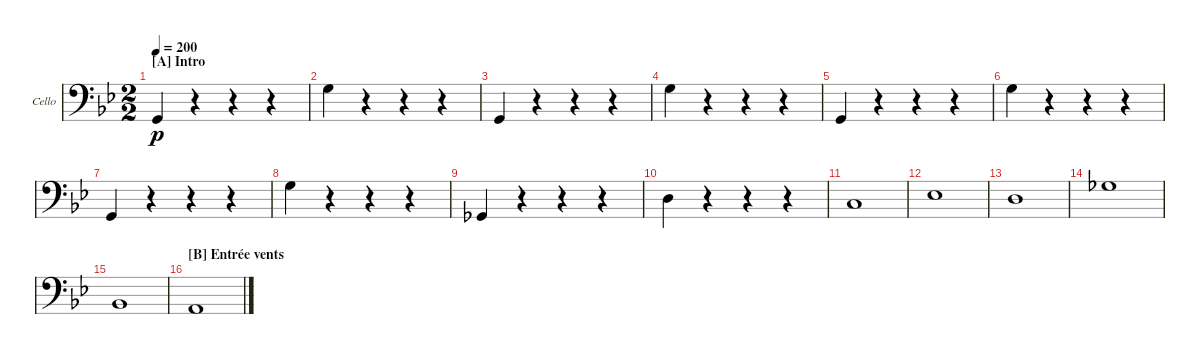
\defaultSystemsLayout 4
\bracketExtendMode groupsimilarinstruments
\multiBarRest
\firstSystemTrackNameOrientation horizontal
\otherSystemsTrackNameOrientation horizontal
\track ("Violoncello" "Cello") {multiBarRest instrument cello}
\staff {score}
\tuning (A3 D3 G2 C2)
\ts (2 2)
\section ("A" "Intro")
\tempo 200
\clef f4
\ks gminor
0.3.4{dy p instrument cello} r.4 r.4 r.4 |
5.2.4 r.4 r.4 r.4 |
0.3.4 r.4 r.4 r.4 |
5.2.4 r.4 r.4 r.4 |
0.3.4 r.4 r.4 r.4 |
5.2.4 r.4 r.4 r.4 |
0.3.4 r.4 r.4 r.4 |
5.2.4 r.4 r.4 r.4 |
6.4.4 r.4 r.4 r.4 |
0.2.4 r.4 r.4 r.4 |
5.3.1 |
1.2.1 |
0.2.1 |
4.2.1 |
3.3.1 |
\section ("B" "Entrée vents")
2.3.1
